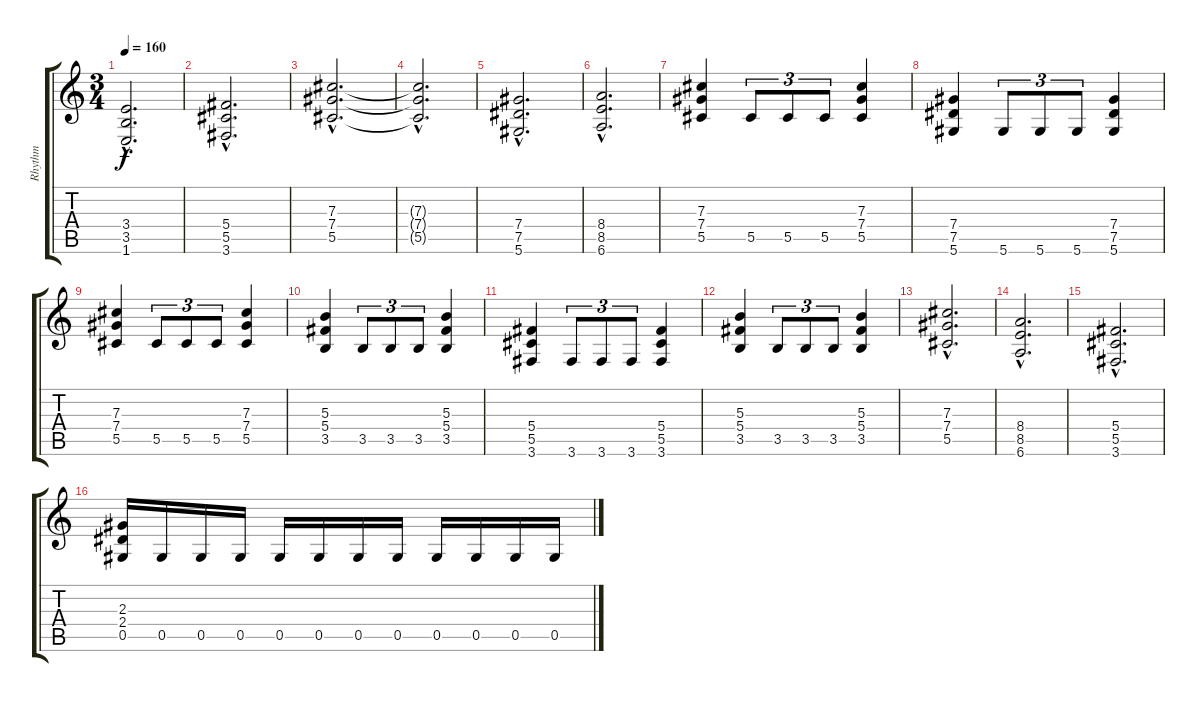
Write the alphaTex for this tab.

\track ("Rhythm" "Rhythm") {instrument distortionguitar}
\staff {score tabs}
\tuning (Eb4 Bb3 Gb3 Db3 Ab2 Eb2) {hide}
\ts (3 4)
\tempo 160
\clef g2
\ks c
(3.4{hac} 3.5{hac} 1.6{hac}).2{d dy f} |
(5.4{hac} 5.5{hac} 3.6{hac}).2{d} |
(7.3{hac} 7.4{hac} 5.5{hac}).2{d} |
(7.3{hac t} 7.4{hac t} 5.5{hac t}).2{d} |
(7.4{hac} 7.5{hac} 5.6{hac}).2{d} |
(8.4{hac} 8.5{hac} 6.6{hac}).2{d} |
(7.3 7.4 5.5).4 5.5.8{tu (3 2)} 5.5.8{tu (3 2)} 5.5.8{tu (3 2)} (7.3 7.4 5.5).4 |
(7.4 7.5 5.6).4 5.6.8{tu (3 2)} 5.6.8{tu (3 2)} 5.6.8{tu (3 2)} (7.4 7.5 5.6).4 |
(7.3 7.4 5.5).4 5.5.8{tu (3 2)} 5.5.8{tu (3 2)} 5.5.8{tu (3 2)} (7.3 7.4 5.5).4 |
(5.3 5.4 3.5).4 3.5.8{tu (3 2)} 3.5.8{tu (3 2)} 3.5.8{tu (3 2)} (5.3 5.4 3.5).4 |
(5.4 5.5 3.6).4 3.6.8{tu (3 2)} 3.6.8{tu (3 2)} 3.6.8{tu (3 2)} (5.4 5.5 3.6).4 |
(5.3 5.4 3.5).4 3.5.8{tu (3 2)} 3.5.8{tu (3 2)} 3.5.8{tu (3 2)} (5.3 5.4 3.5).4 |
(7.3{hac} 7.4{hac} 5.5{hac}).2{d} |
(8.4{hac} 8.5{hac} 6.6{hac}).2{d} |
(5.4{hac} 5.5{hac} 3.6{hac}).2{d} |
(2.3 2.4 0.5).16 0.5.16 0.5.16 0.5.16 0.5.16 0.5.16 0.5.16 0.5.16 0.5.16 0.5.16 0.5.16 0.5.16
